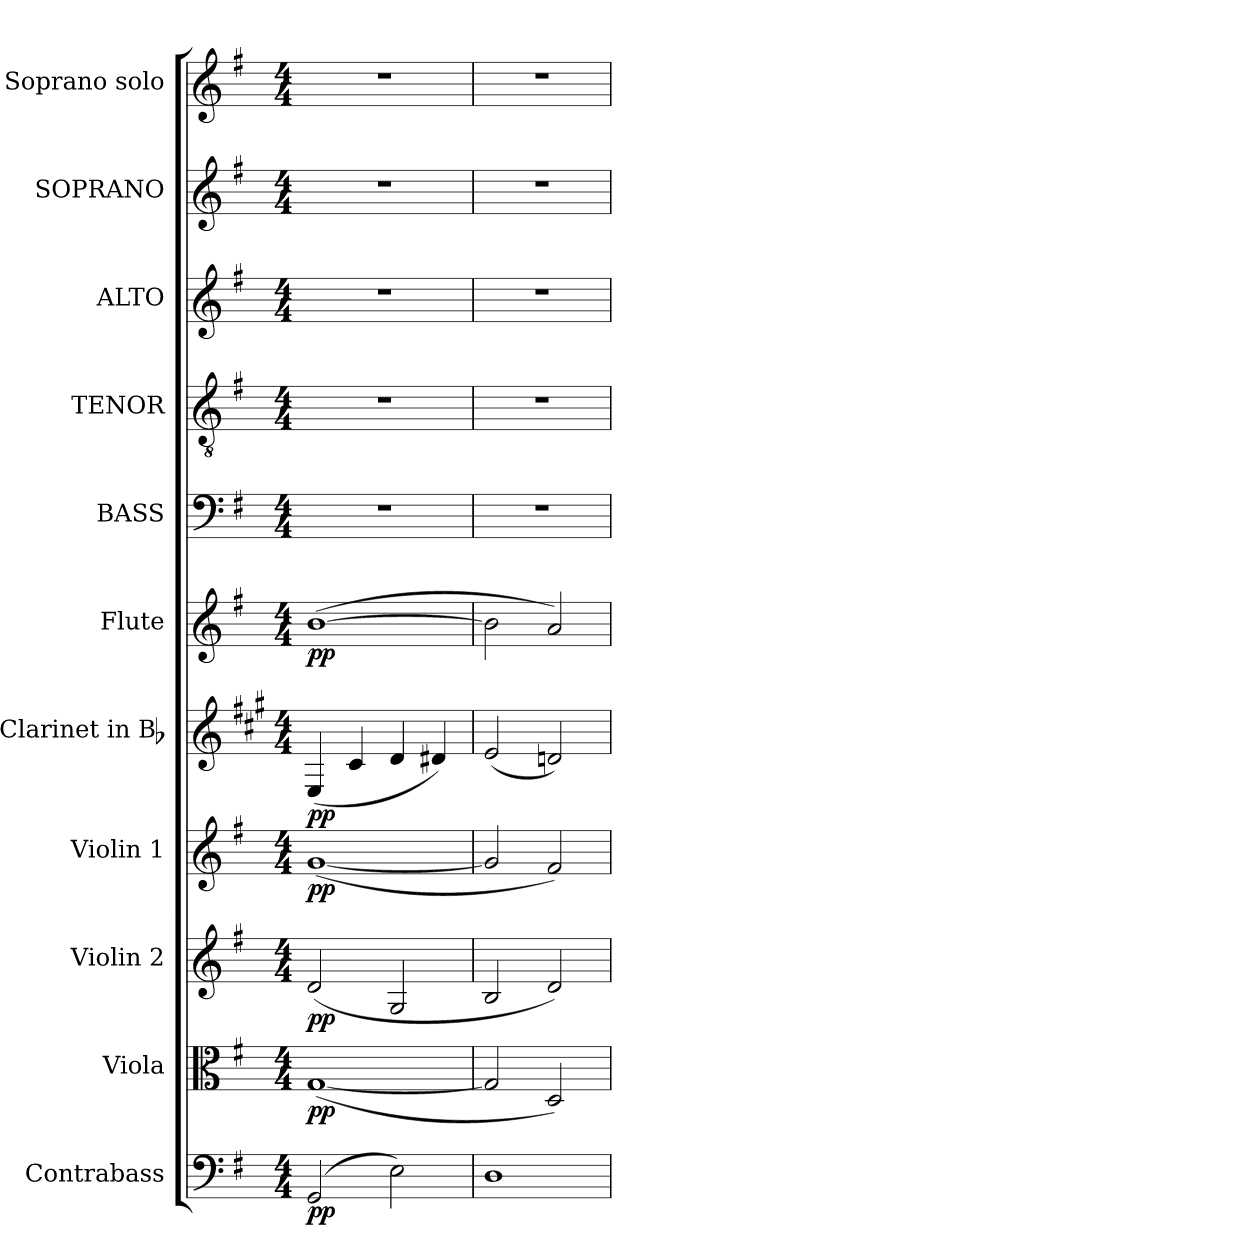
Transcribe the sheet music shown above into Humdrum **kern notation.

**kern	**dynam	**kern	**dynam	**kern	**dynam	**kern	**dynam	**kern	**dynam	**kern	**dynam	**kern	**kern	**kern	**kern	**kern
*part11	*part11	*part10	*part10	*part9	*part9	*part8	*part8	*part7	*part7	*part6	*part6	*part5	*part4	*part3	*part2	*part1
*staff11	*staff11	*staff10	*staff10	*staff9	*staff9	*staff8	*staff8	*staff7	*staff7	*staff6	*staff6	*staff5	*staff4	*staff3	*staff2	*staff1
*I"Contrabass	*	*I"Viola	*	*I"Violin 2	*	*I"Violin 1	*	*I"Clarinet in Bb	*	*I"Flute	*	*I"BASS	*I"TENOR	*I"ALTO	*I"SOPRANO	*I"Soprano solo
*I'Cb.	*	*I'Vla.	*	*I'Vln. 2	*	*I'Vln. 1	*	*I'Cl.	*	*I'Fl.	*	*I'B.	*I'T.	*I'A.	*I'S.	*I'S.
!!LO:PB:g=z
*clefF4	*	*clefC3	*	*clefG2	*	*clefG2	*	*clefG2	*	*clefG2	*	*clefF4	*clefGv2	*clefG2	*clefG2	*clefG2
*ITrd7c12	*	*	*	*	*	*	*	*ITrd1c2	*	*	*	*	*ITrd7c12	*	*	*
*k[f#]	*	*k[f#]	*	*k[f#]	*	*k[f#]	*	*k[f#]	*	*k[f#]	*	*k[f#]	*k[f#]	*k[f#]	*k[f#]	*k[f#]
*G:	*	*G:	*	*G:	*	*G:	*	*G:	*	*G:	*	*G:	*G:	*G:	*G:	*G:
*M4/4	*	*M4/4	*	*M4/4	*	*M4/4	*	*M4/4	*	*M4/4	*	*M4/4	*M4/4	*M4/4	*M4/4	*M4/4
*MM120	*	*MM120	*	*MM120	*	*MM120	*	*MM120	*	*MM120	*	*MM120	*MM120	*MM120	*MM120	*MM120
=1	=1	=1	=1	=1	=1	=1	=1	=1	=1	=1	=1	=1	=1	=1	=1	=1
(2GGGi/	pp	([<1Gi	pp	(2di/	pp	([<1gi	pp	(4Di/	pp	([>1bi	pp	1r	1r	1r	1r	1r
.	.	.	.	.	.	.	.	4Bi/	.	.	.	.	.	.	.	.
2EEi\)	.	.	.	2Gi/	.	.	.	4ci/	.	.	.	.	.	.	.	.
.	.	.	.	.	.	.	.	4c#Xi/)	.	.	.	.	.	.	.	.
=2	=2	=2	=2	=2	=2	=2	=2	=2	=2	=2	=2	=2	=2	=2	=2	=2
1DDi	.	2Gi/]	.	2Bi/	.	2gi/]	.	(2di/	.	2bi\]	.	1r	1r	1r	1r	1r
.	.	2Di/)	.	2di/)	.	2f#i/)	.	2cni/)	.	2ai/)	.	.	.	.	.	.
=	=	=	=	=	=	=	=	=	=	=	=	=	=	=	=	=
*-	*-	*-	*-	*-	*-	*-	*-	*-	*-	*-	*-	*-	*-	*-	*-	*-
